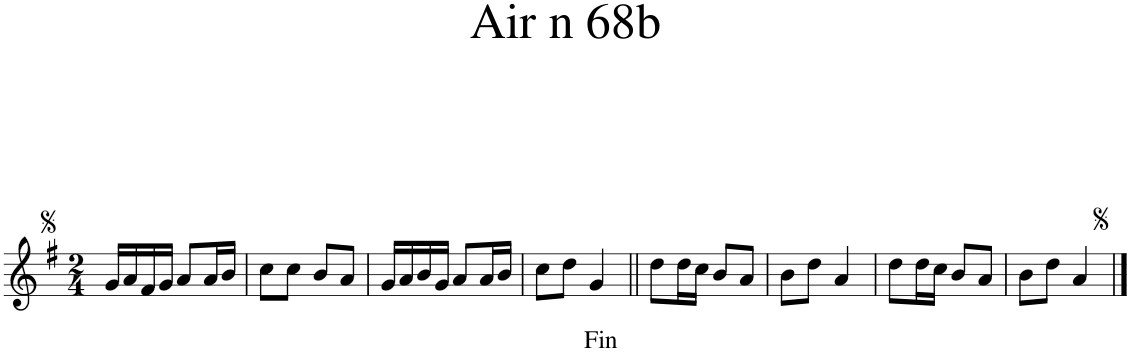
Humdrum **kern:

**kern
*part1
*staff1
*I"Piano
*I'Pno.
*clefG2
*k[f#]
*M2/4
=1
16g/LL
16a/
16f#/
16g/JJ
8a/L
16a/L
16b/JJ
=2
8cc\L
8cc\J
8b/L
8a/J
=3
16g/LL
16a/
16b/
16g/JJ
8a/L
16a/L
16b/JJ
=4
8cc\L
8dd\J
4g/
!LO:TX:b:t=Fin
=5||
8dd\L
16dd\L
16cc\JJ
8b/L
8a/J
=6
8b\L
8dd\J
4a/
=7
8dd\L
16dd\L
16cc\JJ
8b/L
8a/J
=8
8b\L
8dd\J
4a/
==
*-
